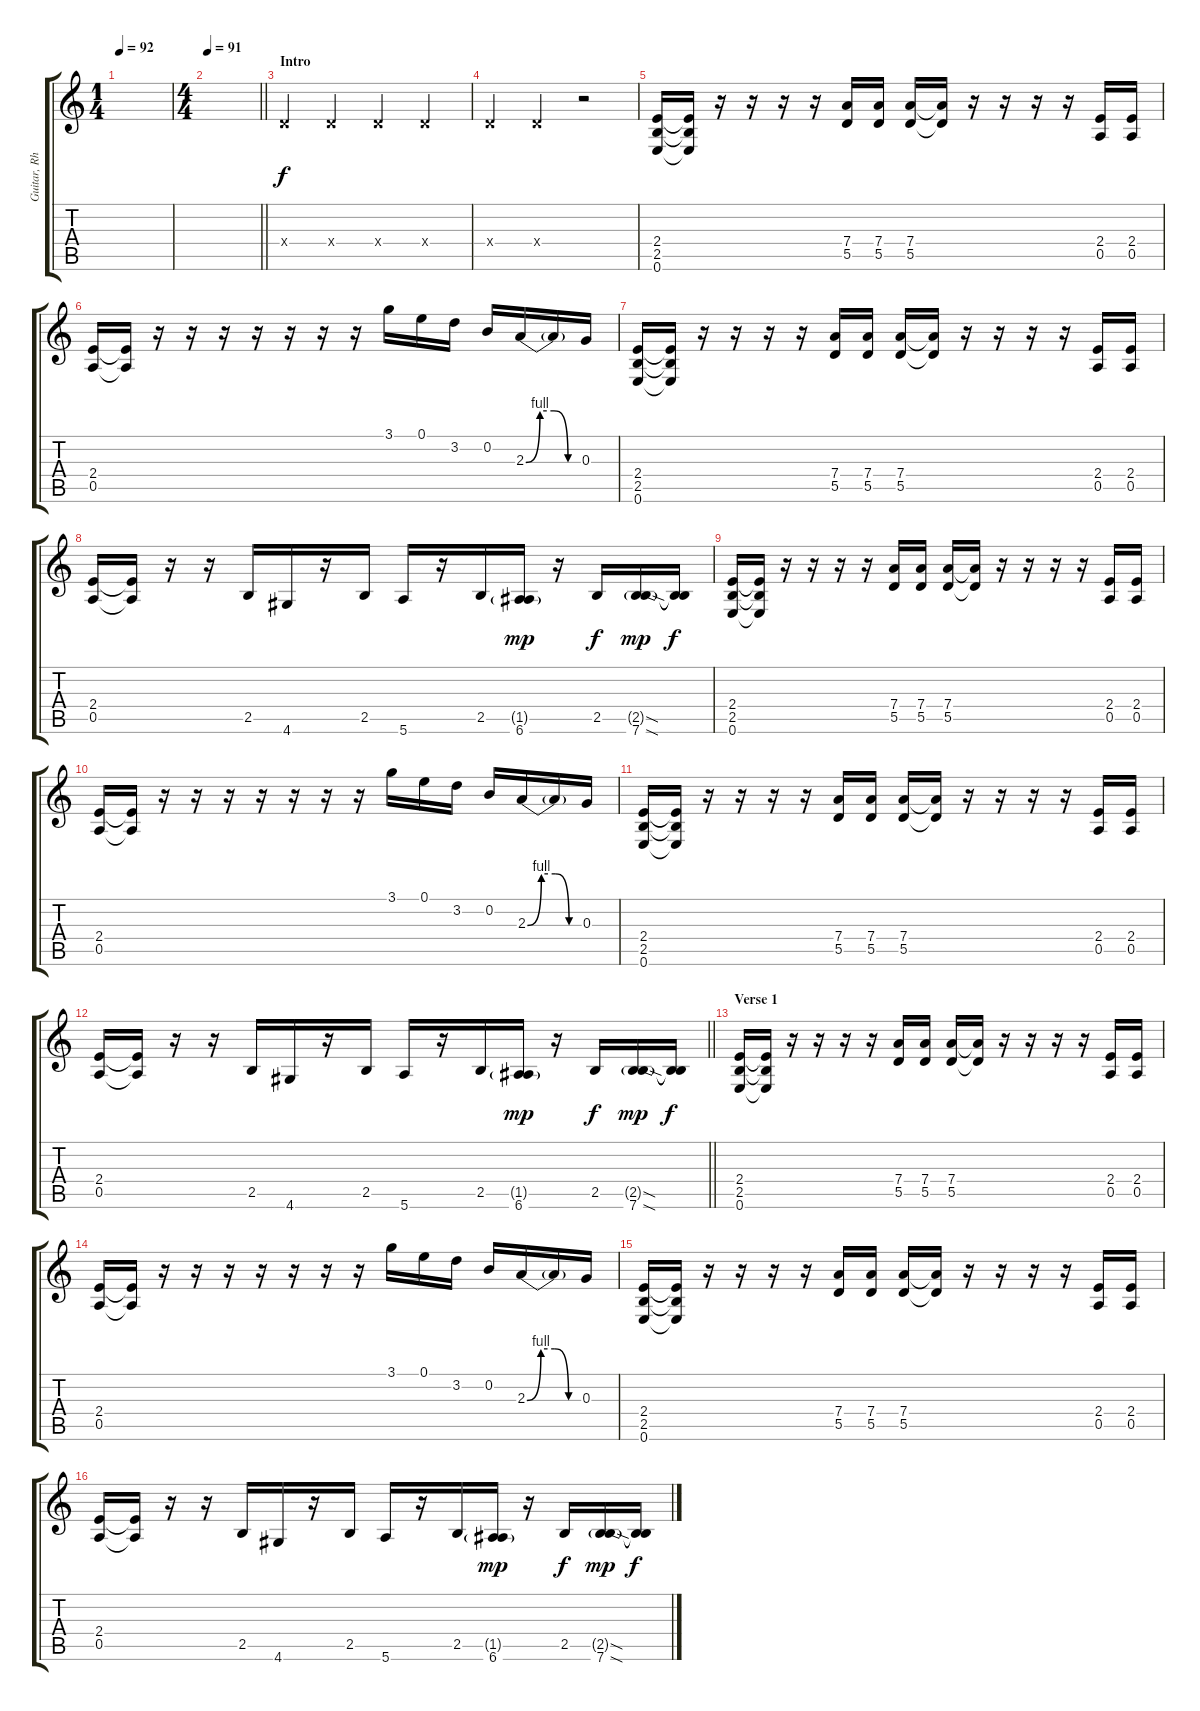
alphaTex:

\track ("Guitar, Rhythm" "Guitar, Rh") {instrument distortionguitar}
\staff {score tabs}
\tuning (E4 B3 G3 D3 A2 E2) {hide}
\ts (1 4)
\tempo 92
\clef g2
\ks c
|
\ts (4 4)
\tempo 91
\barLineRight lightlight
|
\section ("" "Intro")
0.4{x}.4 0.4{x}.4 0.4{x}.4 0.4{x}.4 |
0.4{x}.4 0.4{x}.4 r.2 |
(2.4 2.5 0.6).16 (2.4{t} 2.5{t} 0.6{t}).16 r.16 r.16 r.16 r.16 (7.4 5.5).16 (7.4 5.5).16 (7.4 5.5).16 (7.4{t} 5.5{t}).16 r.16 r.16 r.16 r.16 (2.4 0.5).16 (2.4 0.5).16 |
(2.4 0.5).16 (2.4{t} 0.5{t}).16 r.16 r.16 r.16 r.16 r.16 r.16 r.16 3.1.16 0.1.16 3.2.16 0.2.16 2.3{be (custom 0 0 15 4 30 4 45 0 60 0)}.16 2.3{t}.16 0.3.16 |
(2.4 2.5 0.6).16 (2.4{t} 2.5{t} 0.6{t}).16 r.16 r.16 r.16 r.16 (7.4 5.5).16 (7.4 5.5).16 (7.4 5.5).16 (7.4{t} 5.5{t}).16 r.16 r.16 r.16 r.16 (2.4 0.5).16 (2.4 0.5).16 |
(2.4 0.5).16 (2.4{t} 0.5{t}).16 r.16 r.16 2.5.16 4.6.16 r.16 2.5.16 5.6.16 r.16 2.5.16 (1.5{g} 6.6).16{dy mp} r.16 2.5.16{dy f} (2.5{sod g} 7.6{sod}).16{dy mp} (2.5{t} 7.6{t}).16{dy f} |
(2.4 2.5 0.6).16 (2.4{t} 2.5{t} 0.6{t}).16 r.16 r.16 r.16 r.16 (7.4 5.5).16 (7.4 5.5).16 (7.4 5.5).16 (7.4{t} 5.5{t}).16 r.16 r.16 r.16 r.16 (2.4 0.5).16 (2.4 0.5).16 |
(2.4 0.5).16 (2.4{t} 0.5{t}).16 r.16 r.16 r.16 r.16 r.16 r.16 r.16 3.1.16 0.1.16 3.2.16 0.2.16 2.3{be (custom 0 0 15 4 30 4 45 0 60 0)}.16 2.3{t}.16 0.3.16 |
(2.4 2.5 0.6).16 (2.4{t} 2.5{t} 0.6{t}).16 r.16 r.16 r.16 r.16 (7.4 5.5).16 (7.4 5.5).16 (7.4 5.5).16 (7.4{t} 5.5{t}).16 r.16 r.16 r.16 r.16 (2.4 0.5).16 (2.4 0.5).16 |
\barLineRight lightlight
(2.4 0.5).16 (2.4{t} 0.5{t}).16 r.16 r.16 2.5.16 4.6.16 r.16 2.5.16 5.6.16 r.16 2.5.16 (1.5{g} 6.6).16{dy mp} r.16 2.5.16{dy f} (2.5{sod g} 7.6{sod}).16{dy mp} (2.5{t} 7.6{t}).16{dy f} |
\section ("" "Verse 1")
(2.4 2.5 0.6).16 (2.4{t} 2.5{t} 0.6{t}).16 r.16 r.16 r.16 r.16 (7.4 5.5).16 (7.4 5.5).16 (7.4 5.5).16 (7.4{t} 5.5{t}).16 r.16 r.16 r.16 r.16 (2.4 0.5).16 (2.4 0.5).16 |
(2.4 0.5).16 (2.4{t} 0.5{t}).16 r.16 r.16 r.16 r.16 r.16 r.16 r.16 3.1.16 0.1.16 3.2.16 0.2.16 2.3{be (custom 0 0 15 4 30 4 45 0 60 0)}.16 2.3{t}.16 0.3.16 |
(2.4 2.5 0.6).16 (2.4{t} 2.5{t} 0.6{t}).16 r.16 r.16 r.16 r.16 (7.4 5.5).16 (7.4 5.5).16 (7.4 5.5).16 (7.4{t} 5.5{t}).16 r.16 r.16 r.16 r.16 (2.4 0.5).16 (2.4 0.5).16 |
(2.4 0.5).16 (2.4{t} 0.5{t}).16 r.16 r.16 2.5.16 4.6.16 r.16 2.5.16 5.6.16 r.16 2.5.16 (1.5{g} 6.6).16{dy mp} r.16 2.5.16{dy f} (2.5{sod g} 7.6{sod}).16{dy mp} (2.5{t} 7.6{t}).16{dy f}
